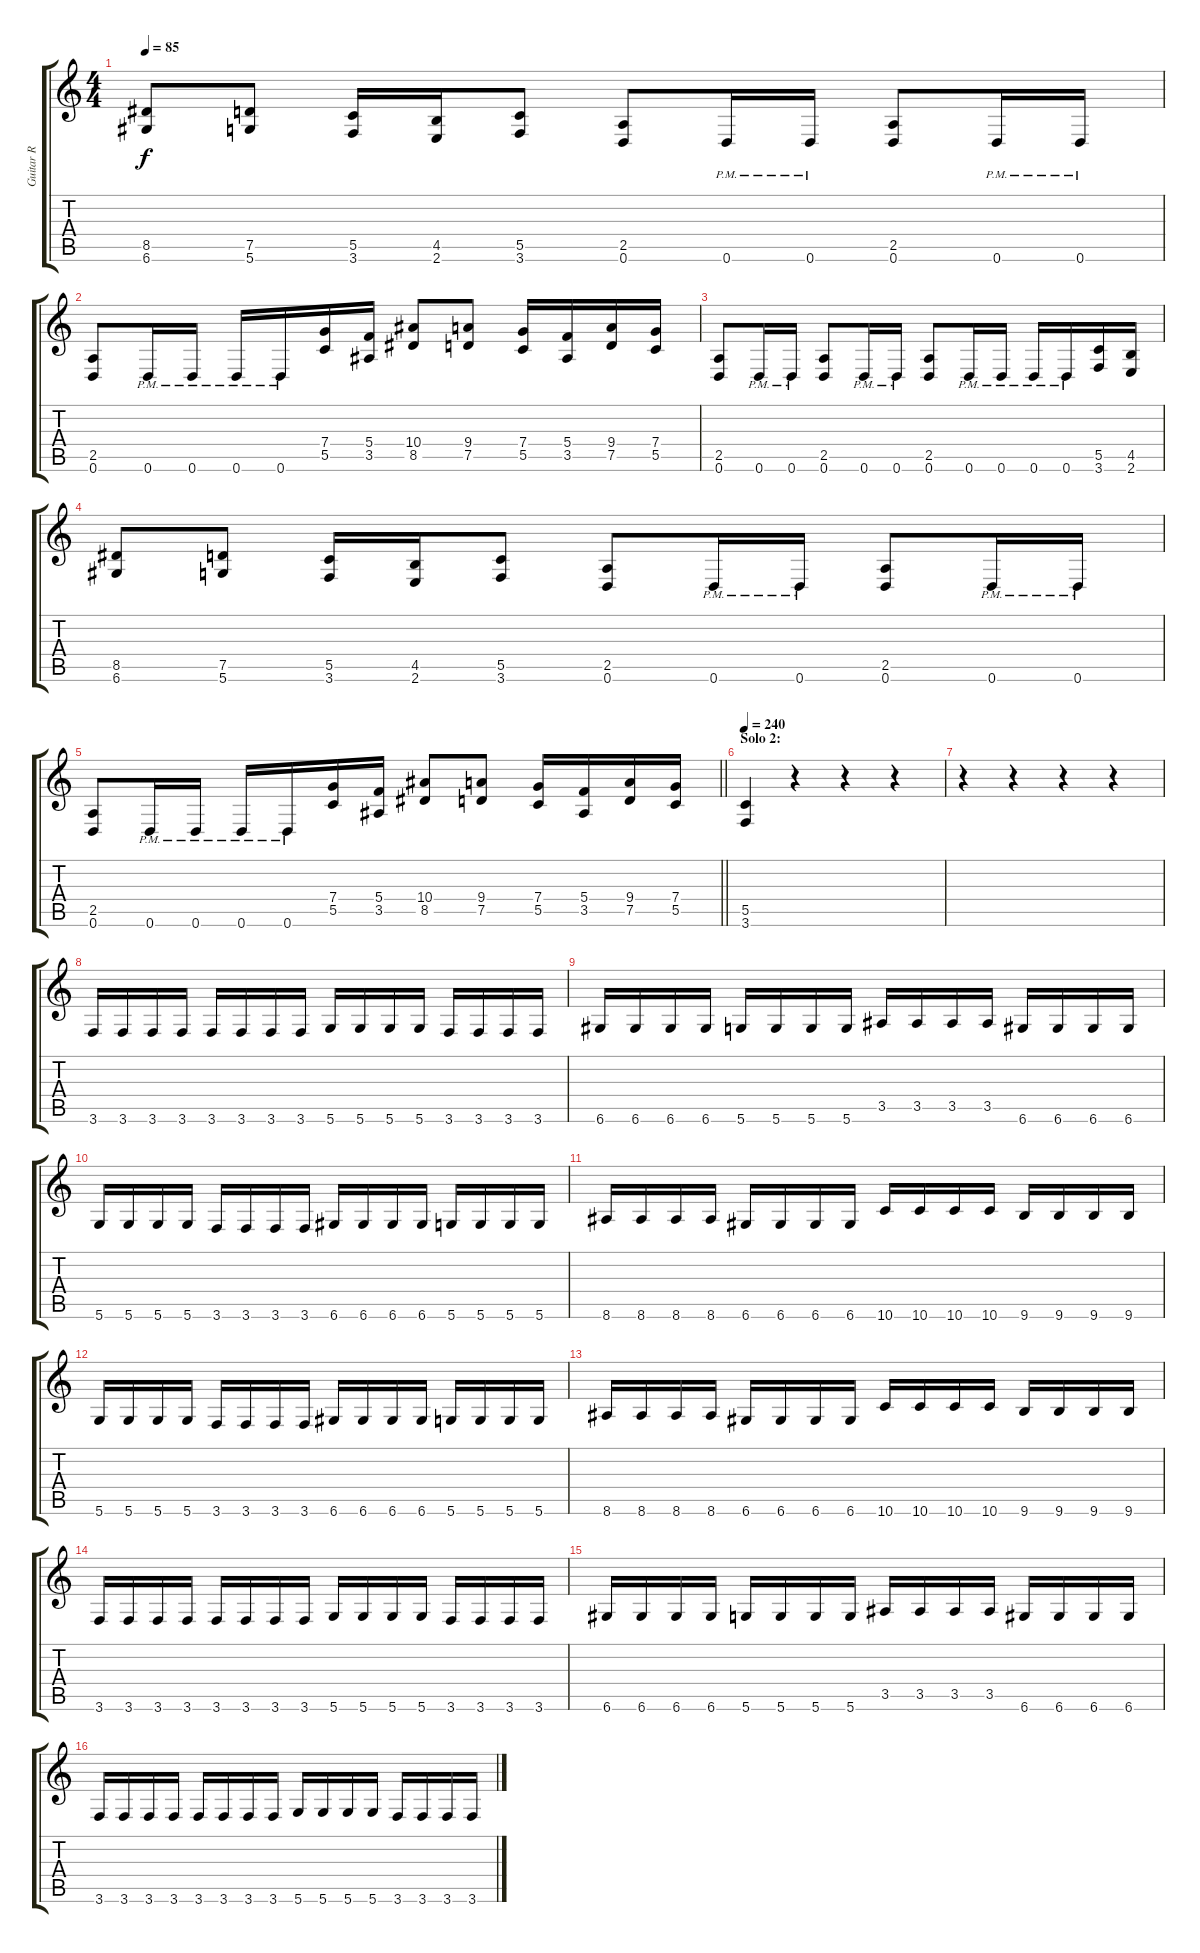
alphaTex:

\track ("Guitar R" "Guitar R") {instrument distortionguitar}
\staff {score tabs}
\tuning (D4 A3 F3 C3 G2 D2) {hide}
\ts (4 4)
\tempo 85
\clef g2
\ks c
(8.5 6.6).8{dy f} (7.5 5.6).8 (5.5 3.6).16 (4.5 2.6).16 (5.5 3.6).8 (2.5 0.6).8 0.6{pm}.16 0.6{pm}.16 (2.5 0.6).8 0.6{pm}.16 0.6{pm}.16 |
(2.5 0.6).8 0.6{pm}.16 0.6{pm}.16 0.6{pm}.16 0.6{pm}.16 (7.4 5.5).16 (5.4 3.5).16 (10.4 8.5).8 (9.4 7.5).8 (7.4 5.5).16 (5.4 3.5).16 (9.4 7.5).16 (7.4 5.5).16 |
(2.5 0.6).8 0.6{pm}.16 0.6{pm}.16 (2.5 0.6).8 0.6{pm}.16 0.6{pm}.16 (2.5 0.6).8 0.6{pm}.16 0.6{pm}.16 0.6{pm}.16 0.6{pm}.16 (5.5 3.6).16 (4.5 2.6).16 |
(8.5 6.6).8 (7.5 5.6).8 (5.5 3.6).16 (4.5 2.6).16 (5.5 3.6).8 (2.5 0.6).8 0.6{pm}.16 0.6{pm}.16 (2.5 0.6).8 0.6{pm}.16 0.6{pm}.16 |
\barLineRight lightlight
(2.5 0.6).8 0.6{pm}.16 0.6{pm}.16 0.6{pm}.16 0.6{pm}.16 (7.4 5.5).16 (5.4 3.5).16 (10.4 8.5).8 (9.4 7.5).8 (7.4 5.5).16 (5.4 3.5).16 (9.4 7.5).16 (7.4 5.5).16 |
\section ("" "Solo 2:")
\tempo 240
(5.5 3.6).4 r.4 r.4 r.4 |
r.4 r.4 r.4 r.4 |
3.6.16 3.6.16 3.6.16 3.6.16 3.6.16 3.6.16 3.6.16 3.6.16 5.6.16 5.6.16 5.6.16 5.6.16 3.6.16 3.6.16 3.6.16 3.6.16 |
6.6.16 6.6.16 6.6.16 6.6.16 5.6.16 5.6.16 5.6.16 5.6.16 3.5.16 3.5.16 3.5.16 3.5.16 6.6.16 6.6.16 6.6.16 6.6.16 |
5.6.16 5.6.16 5.6.16 5.6.16 3.6.16 3.6.16 3.6.16 3.6.16 6.6.16 6.6.16 6.6.16 6.6.16 5.6.16 5.6.16 5.6.16 5.6.16 |
8.6.16 8.6.16 8.6.16 8.6.16 6.6.16 6.6.16 6.6.16 6.6.16 10.6.16 10.6.16 10.6.16 10.6.16 9.6.16 9.6.16 9.6.16 9.6.16 |
5.6.16 5.6.16 5.6.16 5.6.16 3.6.16 3.6.16 3.6.16 3.6.16 6.6.16 6.6.16 6.6.16 6.6.16 5.6.16 5.6.16 5.6.16 5.6.16 |
8.6.16 8.6.16 8.6.16 8.6.16 6.6.16 6.6.16 6.6.16 6.6.16 10.6.16 10.6.16 10.6.16 10.6.16 9.6.16 9.6.16 9.6.16 9.6.16 |
3.6.16 3.6.16 3.6.16 3.6.16 3.6.16 3.6.16 3.6.16 3.6.16 5.6.16 5.6.16 5.6.16 5.6.16 3.6.16 3.6.16 3.6.16 3.6.16 |
6.6.16 6.6.16 6.6.16 6.6.16 5.6.16 5.6.16 5.6.16 5.6.16 3.5.16 3.5.16 3.5.16 3.5.16 6.6.16 6.6.16 6.6.16 6.6.16 |
3.6.16 3.6.16 3.6.16 3.6.16 3.6.16 3.6.16 3.6.16 3.6.16 5.6.16 5.6.16 5.6.16 5.6.16 3.6.16 3.6.16 3.6.16 3.6.16
